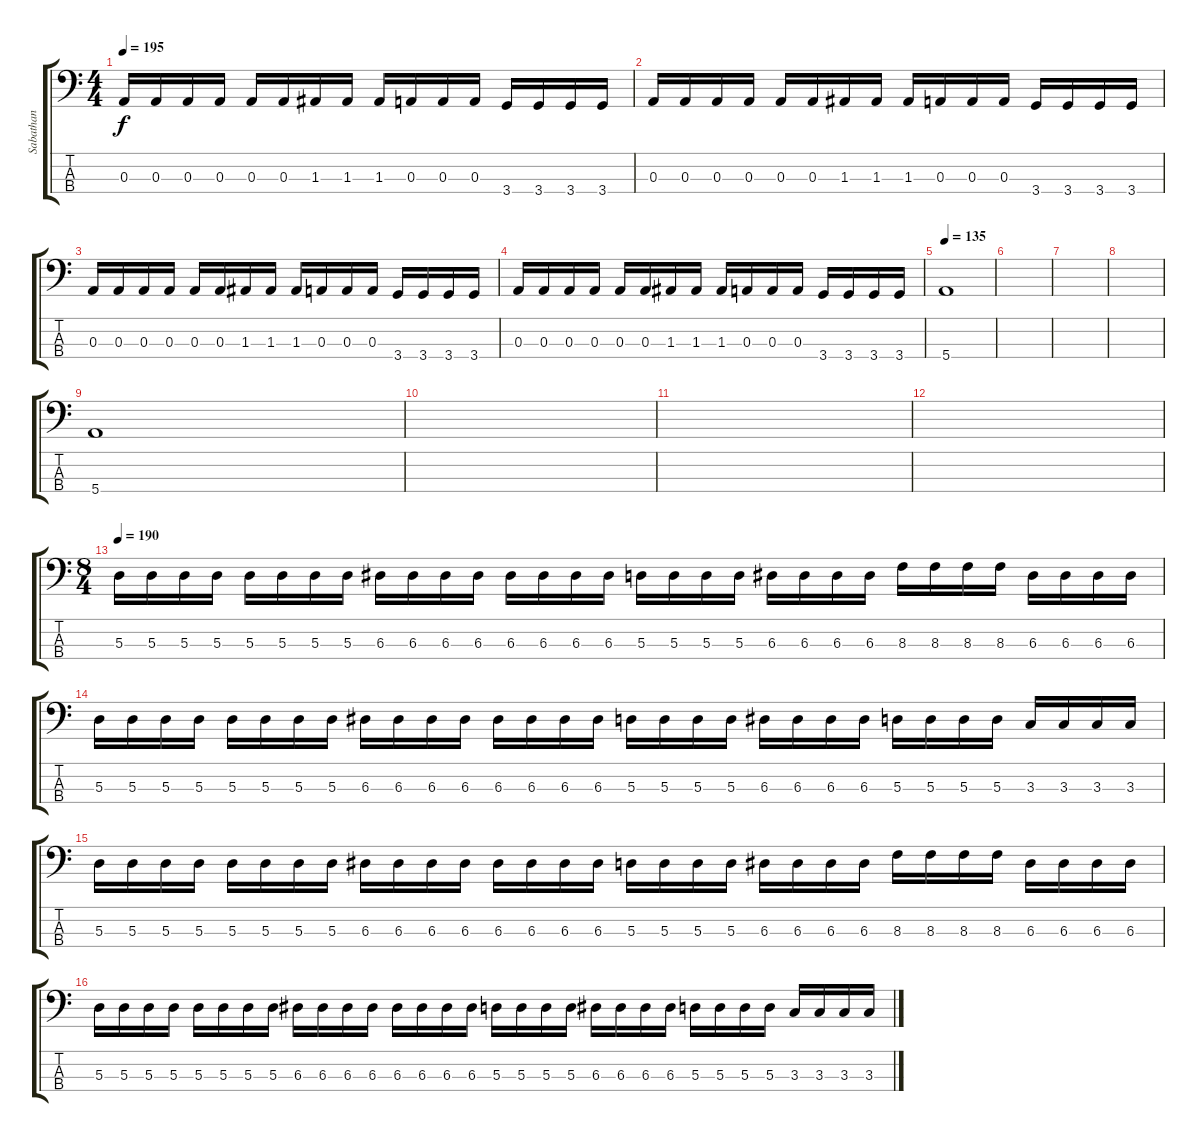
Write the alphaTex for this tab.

\track ("Sabathan" "Sabathan") {instrument electricbasspick}
\staff {score tabs}
\tuning (G2 D2 A1 E1) {hide}
\ts (4 4)
\tempo 195
\clef f4
\ks c
0.3.16{dy f} 0.3.16 0.3.16 0.3.16 0.3.16 0.3.16 1.3.16 1.3.16 1.3.16 0.3.16 0.3.16 0.3.16 3.4.16 3.4.16 3.4.16 3.4.16 |
0.3.16 0.3.16 0.3.16 0.3.16 0.3.16 0.3.16 1.3.16 1.3.16 1.3.16 0.3.16 0.3.16 0.3.16 3.4.16 3.4.16 3.4.16 3.4.16 |
0.3.16 0.3.16 0.3.16 0.3.16 0.3.16 0.3.16 1.3.16 1.3.16 1.3.16 0.3.16 0.3.16 0.3.16 3.4.16 3.4.16 3.4.16 3.4.16 |
0.3.16 0.3.16 0.3.16 0.3.16 0.3.16 0.3.16 1.3.16 1.3.16 1.3.16 0.3.16 0.3.16 0.3.16 3.4.16 3.4.16 3.4.16 3.4.16 |
\tempo 135
5.4.1 |
|
|
|
5.4.1 |
|
|
|
\ts (8 4)
\tempo 190
5.3.16 5.3.16 5.3.16 5.3.16 5.3.16 5.3.16 5.3.16 5.3.16 6.3.16 6.3.16 6.3.16 6.3.16 6.3.16 6.3.16 6.3.16 6.3.16 5.3.16 5.3.16 5.3.16 5.3.16 6.3.16 6.3.16 6.3.16 6.3.16 8.3.16 8.3.16 8.3.16 8.3.16 6.3.16 6.3.16 6.3.16 6.3.16 |
5.3.16 5.3.16 5.3.16 5.3.16 5.3.16 5.3.16 5.3.16 5.3.16 6.3.16 6.3.16 6.3.16 6.3.16 6.3.16 6.3.16 6.3.16 6.3.16 5.3.16 5.3.16 5.3.16 5.3.16 6.3.16 6.3.16 6.3.16 6.3.16 5.3.16 5.3.16 5.3.16 5.3.16 3.3.16 3.3.16 3.3.16 3.3.16 |
5.3.16 5.3.16 5.3.16 5.3.16 5.3.16 5.3.16 5.3.16 5.3.16 6.3.16 6.3.16 6.3.16 6.3.16 6.3.16 6.3.16 6.3.16 6.3.16 5.3.16 5.3.16 5.3.16 5.3.16 6.3.16 6.3.16 6.3.16 6.3.16 8.3.16 8.3.16 8.3.16 8.3.16 6.3.16 6.3.16 6.3.16 6.3.16 |
5.3.16 5.3.16 5.3.16 5.3.16 5.3.16 5.3.16 5.3.16 5.3.16 6.3.16 6.3.16 6.3.16 6.3.16 6.3.16 6.3.16 6.3.16 6.3.16 5.3.16 5.3.16 5.3.16 5.3.16 6.3.16 6.3.16 6.3.16 6.3.16 5.3.16 5.3.16 5.3.16 5.3.16 3.3.16 3.3.16 3.3.16 3.3.16
